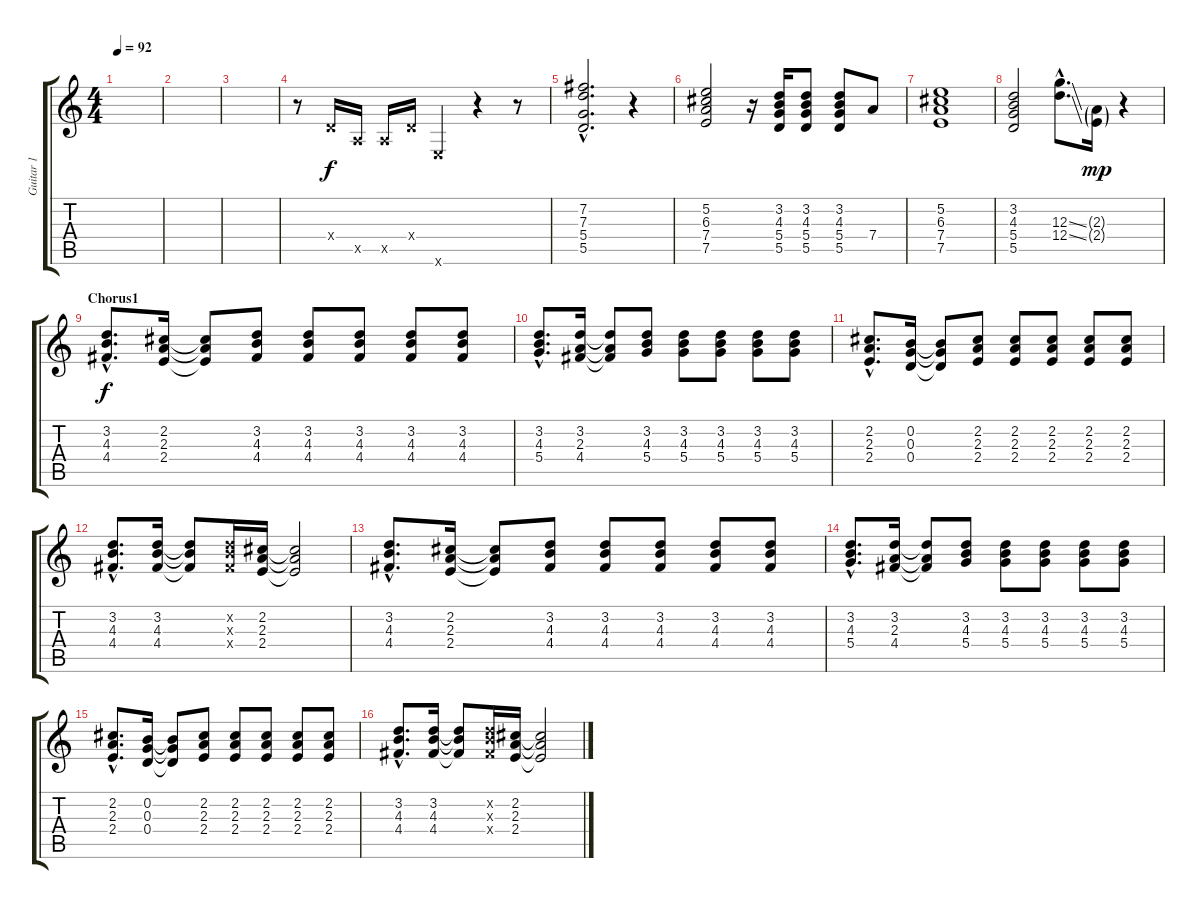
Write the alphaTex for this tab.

\track ("Guitar 1" "Guitar 1") {instrument distortionguitar}
\staff {score tabs}
\tuning (E4 B3 G3 D3 A2 E2) {hide}
\ts (4 4)
\tempo 92
\clef g2
\ks c
|
|
|
r.8 0.4{x}.16 0.5{x}.16 0.5{x}.16 0.4{x}.16 0.6{x}.4 r.4 r.8 |
(7.2{hac} 7.3{hac} 5.4{hac} 5.5{hac}).2{d volume 5} r.4 |
(5.2 6.3 7.4 7.5).2 r.16 (3.2 4.3 5.4 5.5).16 (3.2 4.3 5.4 5.5).8 (3.2 4.3 5.4 5.5).8 7.4.8 |
(5.2 6.3 7.4 7.5).1 |
(3.2 4.3 5.4 5.5).2 (12.3{ss hac} 12.4{ss hac}).8{d} (2.3{g} 2.4{g}).16{dy mp} r.4 |
\section ("" "Chorus1")
(3.2{hac} 4.3{hac} 4.4{hac}).8{d dy f} (2.2 2.3 2.4).16 (2.2{t} 2.3{t} 2.4{t}).8 (3.2 4.3 4.4).8 (3.2 4.3 4.4).8 (3.2 4.3 4.4).8 (3.2 4.3 4.4).8 (3.2 4.3 4.4).8 |
(3.2{hac} 4.3{hac} 5.4{hac}).8{d} (3.2 2.3 4.4).16 (3.2{t} 2.3{t} 4.4{t}).8 (3.2 4.3 5.4).8 (3.2 4.3 5.4).8 (3.2 4.3 5.4).8 (3.2 4.3 5.4).8 (3.2 4.3 5.4).8 |
(2.2{hac} 2.3{hac} 2.4{hac}).8{d} (0.2 0.3 0.4).16 (0.2{t} 0.3{t} 0.4{t}).8 (2.2 2.3 2.4).8 (2.2 2.3 2.4).8 (2.2 2.3 2.4).8 (2.2 2.3 2.4).8 (2.2 2.3 2.4).8 |
(3.2{hac} 4.3{hac} 4.4{hac}).8{d} (3.2 4.3 4.4).16 (3.2{t} 4.3{t} 4.4{t}).8 (3.2{x} 4.3{x} 4.4{x}).16 (2.2 2.3 2.4).16 (2.2{t} 2.3{t} 2.4{t}).2 |
(3.2{hac} 4.3{hac} 4.4{hac}).8{d} (2.2 2.3 2.4).16 (2.2{t} 2.3{t} 2.4{t}).8 (3.2 4.3 4.4).8 (3.2 4.3 4.4).8 (3.2 4.3 4.4).8 (3.2 4.3 4.4).8 (3.2 4.3 4.4).8 |
(3.2{hac} 4.3{hac} 5.4{hac}).8{d} (3.2 2.3 4.4).16 (3.2{t} 2.3{t} 4.4{t}).8 (3.2 4.3 5.4).8 (3.2 4.3 5.4).8 (3.2 4.3 5.4).8 (3.2 4.3 5.4).8 (3.2 4.3 5.4).8 |
(2.2{hac} 2.3{hac} 2.4{hac}).8{d} (0.2 0.3 0.4).16 (0.2{t} 0.3{t} 0.4{t}).8 (2.2 2.3 2.4).8 (2.2 2.3 2.4).8 (2.2 2.3 2.4).8 (2.2 2.3 2.4).8 (2.2 2.3 2.4).8 |
(3.2{hac} 4.3{hac} 4.4{hac}).8{d} (3.2 4.3 4.4).16 (3.2{t} 4.3{t} 4.4{t}).8 (3.2{x} 4.3{x} 4.4{x}).16 (2.2 2.3 2.4).16 (2.2{t} 2.3{t} 2.4{t}).2
